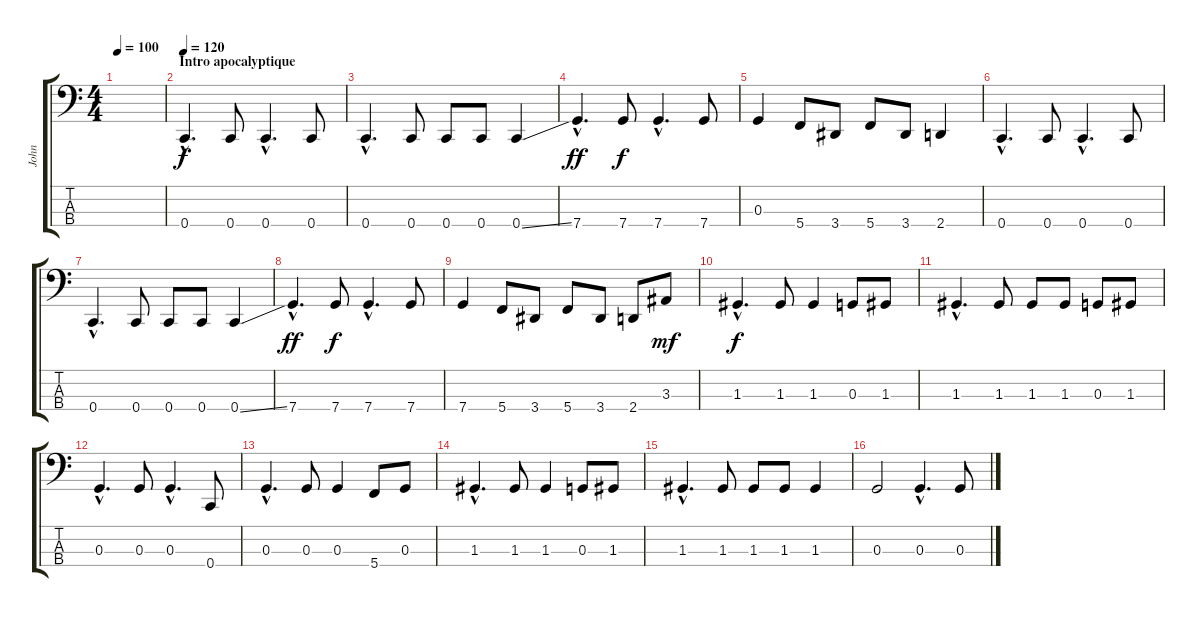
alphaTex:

\track ("John" "John") {instrument electricbasspick}
\staff {score tabs}
\tuning (F2 C2 G1 C1) {hide}
\ts (4 4)
\tempo 100
\clef f4
\ks c
|
\section ("" "Intro apocalyptique")
\tempo 120
0.4{hac}.4{d} 0.4.8 0.4{hac}.4{d} 0.4.8 |
0.4{hac}.4{d} 0.4.8 0.4.8 0.4.8 0.4{ss}.4 |
7.4{hac}.4{d dy ff} 7.4.8{dy f} 7.4{hac}.4{d} 7.4.8 |
0.3.4 5.4.8 3.4.8 5.4.8 3.4.8 2.4.4 |
0.4{hac}.4{d} 0.4.8 0.4{hac}.4{d} 0.4.8 |
0.4{hac}.4{d} 0.4.8 0.4.8 0.4.8 0.4{ss}.4 |
7.4{hac}.4{d dy ff} 7.4.8{dy f} 7.4{hac}.4{d} 7.4.8 |
7.4.4 5.4.8 3.4.8 5.4.8 3.4.8 2.4.8 3.3.8{dy mf} |
1.3{hac}.4{d dy f} 1.3.8 1.3.4 0.3.8 1.3.8 |
1.3{hac}.4{d} 1.3.8 1.3.8 1.3.8 0.3.8 1.3.8 |
0.3{hac}.4{d} 0.3.8 0.3{hac}.4{d} 0.4.8 |
0.3{hac}.4{d} 0.3.8 0.3.4 5.4.8 0.3.8 |
1.3{hac}.4{d} 1.3.8 1.3.4 0.3.8 1.3.8 |
1.3{hac}.4{d} 1.3.8 1.3.8 1.3.8 1.3.4 |
0.3.2 0.3{hac}.4{d} 0.3.8
